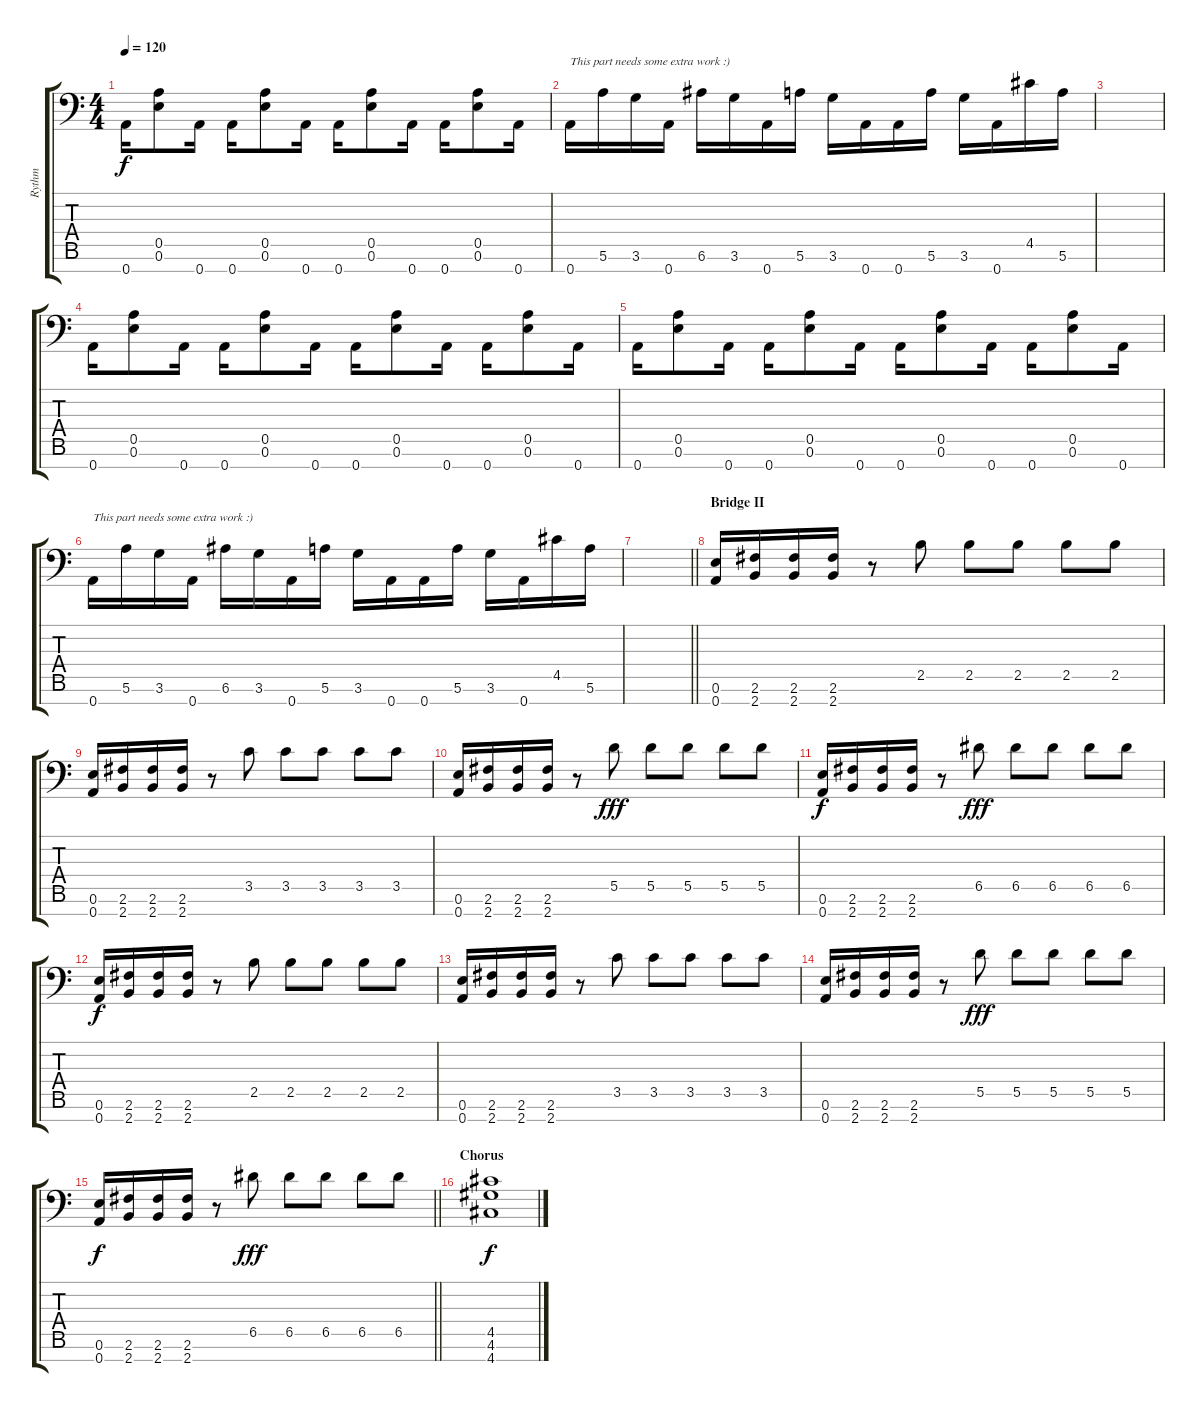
\track ("Rythm" "Rythm") {instrument distortionguitar}
\staff {score tabs}
\tuning (E4 B3 G3 D3 A2 E2 A1) {hide}
\ts (4 4)
\tempo 120
\clef f4
\ks c
0.7.16{dy f} (0.5 0.6).8 0.7.16 0.7.16 (0.5 0.6).8 0.7.16 0.7.16 (0.5 0.6).8 0.7.16 0.7.16 (0.5 0.6).8 0.7.16 |
0.7.16{txt "This part needs some extra work :)"} 5.6.16 3.6.16 0.7.16 6.6.16 3.6.16 0.7.16 5.6.16 3.6.16 0.7.16 0.7.16 5.6.16 3.6.16 0.7.16 4.5.16 5.6.16 |
|
0.7.16 (0.5 0.6).8 0.7.16 0.7.16 (0.5 0.6).8 0.7.16 0.7.16 (0.5 0.6).8 0.7.16 0.7.16 (0.5 0.6).8 0.7.16 |
0.7.16 (0.5 0.6).8 0.7.16 0.7.16 (0.5 0.6).8 0.7.16 0.7.16 (0.5 0.6).8 0.7.16 0.7.16 (0.5 0.6).8 0.7.16 |
0.7.16{txt "This part needs some extra work :)"} 5.6.16 3.6.16 0.7.16 6.6.16 3.6.16 0.7.16 5.6.16 3.6.16 0.7.16 0.7.16 5.6.16 3.6.16 0.7.16 4.5.16 5.6.16 |
\barLineRight lightlight
|
\section ("" "Bridge II")
(0.6 0.7).16 (2.6 2.7).16 (2.6 2.7).16 (2.6 2.7).16 r.8 2.5.8 2.5.8 2.5.8 2.5.8 2.5.8 |
(0.6 0.7).16 (2.6 2.7).16 (2.6 2.7).16 (2.6 2.7).16 r.8 3.5.8 3.5.8 3.5.8 3.5.8 3.5.8 |
(0.6 0.7).16 (2.6 2.7).16 (2.6 2.7).16 (2.6 2.7).16 r.8 5.5.8{dy fff} 5.5.8 5.5.8 5.5.8 5.5.8 |
(0.6 0.7).16{dy f} (2.6 2.7).16 (2.6 2.7).16 (2.6 2.7).16 r.8 6.5.8{dy fff} 6.5.8 6.5.8 6.5.8 6.5.8 |
(0.6 0.7).16{dy f} (2.6 2.7).16 (2.6 2.7).16 (2.6 2.7).16 r.8 2.5.8 2.5.8 2.5.8 2.5.8 2.5.8 |
(0.6 0.7).16 (2.6 2.7).16 (2.6 2.7).16 (2.6 2.7).16 r.8 3.5.8 3.5.8 3.5.8 3.5.8 3.5.8 |
(0.6 0.7).16 (2.6 2.7).16 (2.6 2.7).16 (2.6 2.7).16 r.8 5.5.8{dy fff} 5.5.8 5.5.8 5.5.8 5.5.8 |
\barLineRight lightlight
(0.6 0.7).16{dy f} (2.6 2.7).16 (2.6 2.7).16 (2.6 2.7).16 r.8 6.5.8{dy fff} 6.5.8 6.5.8 6.5.8 6.5.8 |
\section ("" "Chorus")
(4.5 4.6 4.7).1{dy f}
